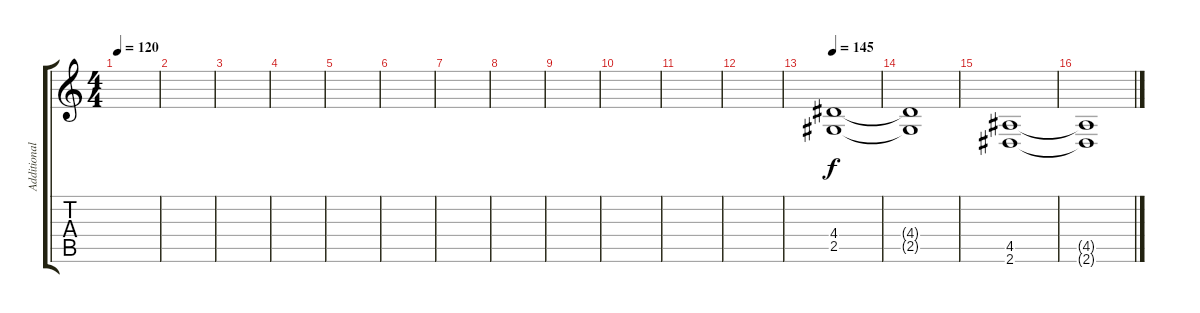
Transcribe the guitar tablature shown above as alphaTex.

\track ("Additional Guitar" "Additional") {instrument distortionguitar}
\staff {score tabs}
\tuning (Db4 Ab3 E3 B2 Gb2 Db2) {hide}
\ts (4 4)
\tempo 120
\clef g2
\ks c
|
|
|
|
|
|
|
|
|
|
|
|
\tempo 145
(4.4 2.5).1 |
(4.4{t} 2.5{t}).1 |
(4.5 2.6).1 |
(4.5{t} 2.6{t}).1
